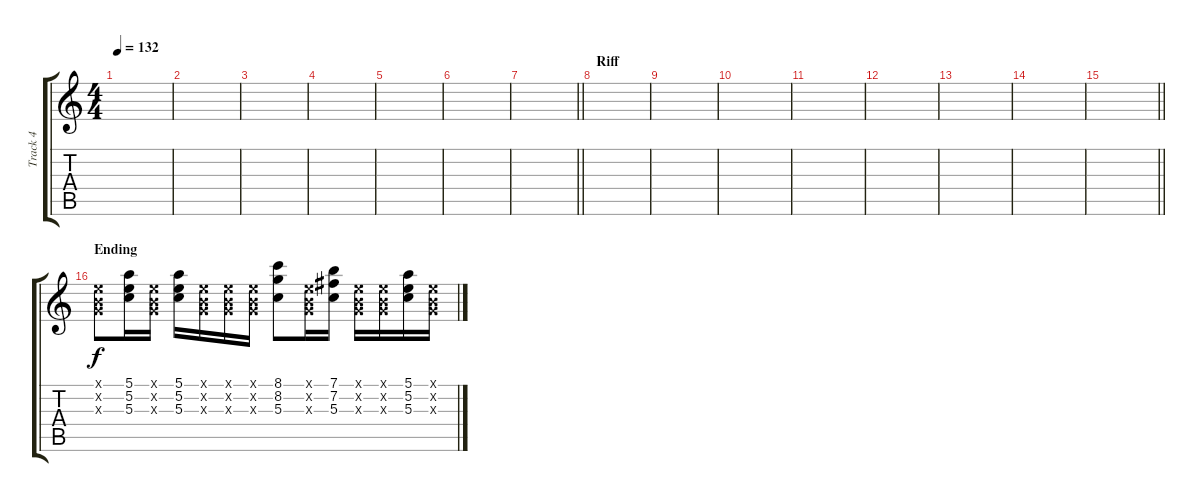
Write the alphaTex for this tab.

\track ("Track 4" "Track 4") {instrument electricguitarclean}
\staff {score tabs}
\tuning (E4 B3 G3 D3 A2 E2) {hide}
\ts (4 4)
\tempo 132
\clef g2
\ks c
|
|
|
|
|
|
\barLineRight lightlight
|
\section ("" "Riff")
|
|
|
|
|
|
|
\barLineRight lightlight
|
\section ("" "Ending")
(0.1{x} 0.2{x} 0.3{x}).8 (5.1 5.2 5.3).16 (0.1{x} 0.2{x} 0.3{x}).16 (5.1 5.2 5.3).16 (0.1{x} 0.2{x} 0.3{x}).16 (0.1{x} 0.2{x} 0.3{x}).16 (0.1{x} 0.2{x} 0.3{x}).16 (8.1 8.2 5.3).8 (0.1{x} 0.2{x} 0.3{x}).16 (7.1 7.2 5.3).16 (0.1{x} 0.2{x} 0.3{x}).16 (0.1{x} 0.2{x} 0.3{x}).16 (5.1 5.2 5.3).16 (0.1{x} 0.2{x} 0.3{x}).16
